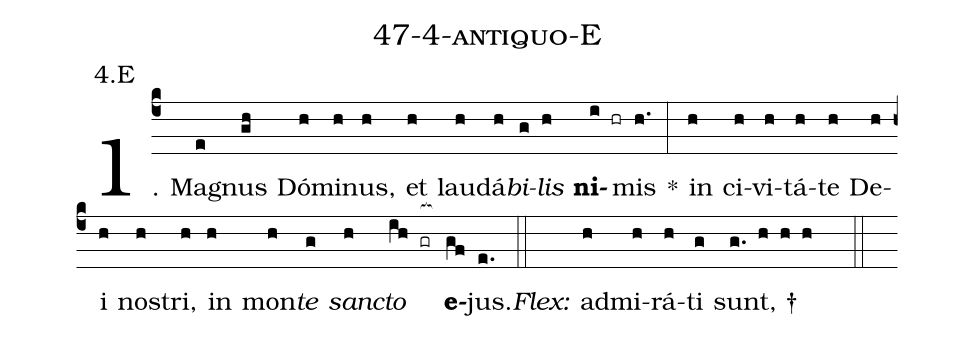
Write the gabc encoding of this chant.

name: 47-4-antiquo-E;
annotation: 4.E;
%%
(c4)1. Ma(e)gnus(gh) Dó(h)mi(h)nus,(h) et(h) lau(h)dá(h)<i>bi</i>(g)<i>lis</i>(h) <b>ni</b>(i hr)mis(h.) *(:) in(h) ci(h)vi(h)tá(h)te(h) De(h)i(h) nos(h)tri,(h) in(h) mon(h)<i>te</i>(g) <i>sanc</i>(h)<i>to</i>(ih gr[ocb:1{]) <b>e</b>(gf[ocb:0}])jus.(e.) (::)
<i>Flex:</i>()  ad(h)mi(h)rá(h)ti(g) sunt, †(g. h h h  ::)
